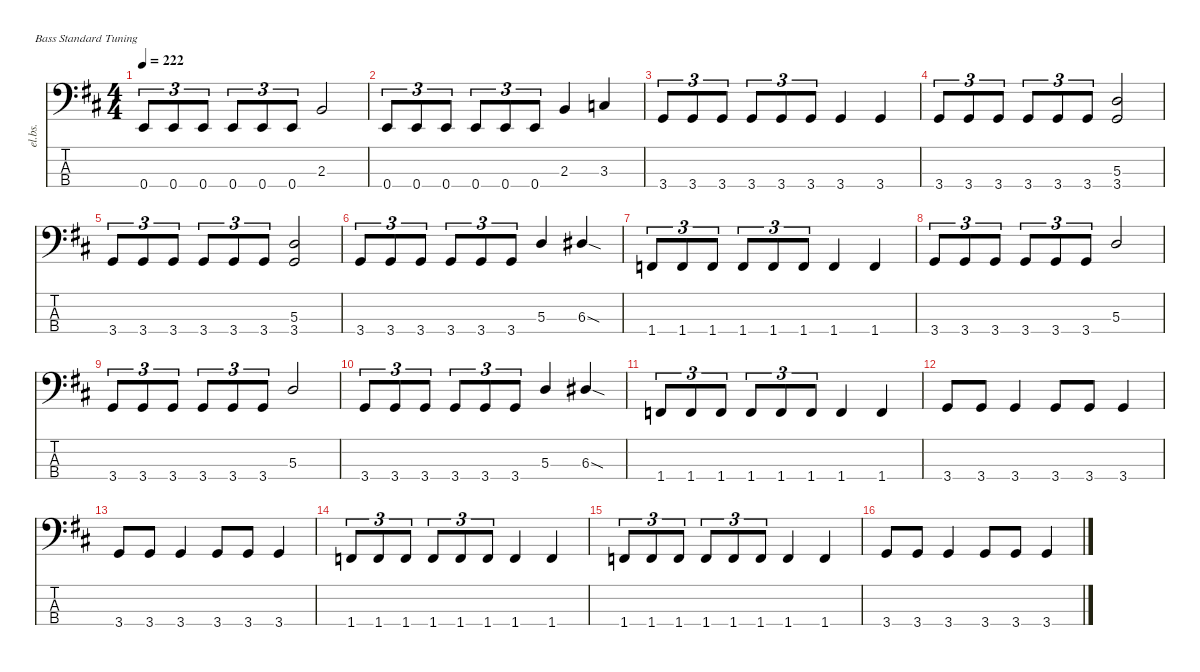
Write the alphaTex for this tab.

\defaultSystemsLayout 4
\hideDynamics
\bracketExtendMode nobrackets
\otherSystemsTrackNameOrientation horizontal
\track ("Jason Newsted" "el.bs.") {defaultSystemsLayout 8 instrument electricbasspick}
\staff {score tabs}
\tuning (G2 D2 A1 E1)
\ts (4 4)
\tempo 222
\clef f4
\ks bminor
0.4{acc forcenatural}.8{tu (3 2) dy f beam Up} 0.4{acc forcenatural}.8{tu (3 2) beam Up} 0.4{acc forcenatural}.8{tu (3 2) beam Up} 0.4{acc forcenatural}.8{tu (3 2) beam Up} 0.4{acc forcenatural}.8{tu (3 2) beam Up} 0.4{acc forcenatural}.8{tu (3 2) beam Up} 2.3{acc forcenatural}.2{beam Up} |
0.4{acc forcenatural}.8{tu (3 2) beam Up} 0.4{acc forcenatural}.8{tu (3 2) beam Up} 0.4{acc forcenatural}.8{tu (3 2) beam Up} 0.4{acc forcenatural}.8{tu (3 2) beam Up} 0.4{acc forcenatural}.8{tu (3 2) beam Up} 0.4{acc forcenatural}.8{tu (3 2) beam Up} 2.3{acc forcenatural}.4{beam Up} 3.3{acc forcenatural}.4{beam Up} |
3.4{acc forcenatural}.8{tu (3 2) beam Up} 3.4{acc forcenatural}.8{tu (3 2) beam Up} 3.4{acc forcenatural}.8{tu (3 2) beam Up} 3.4{acc forcenatural}.8{tu (3 2) beam Up} 3.4{acc forcenatural}.8{tu (3 2) beam Up} 3.4{acc forcenatural}.8{tu (3 2) beam Up} 3.4{acc forcenatural}.4{beam Up} 3.4{acc forcenatural}.4{beam Up} |
3.4{acc forcenatural}.8{tu (3 2) beam Up} 3.4{acc forcenatural}.8{tu (3 2) beam Up} 3.4{acc forcenatural}.8{tu (3 2) beam Up} 3.4{acc forcenatural}.8{tu (3 2) beam Up} 3.4{acc forcenatural}.8{tu (3 2) beam Up} 3.4{acc forcenatural}.8{tu (3 2) beam Up} (5.3{acc forcenatural} 3.4{acc forcenatural}).2{beam Up} |
3.4{acc forcenatural}.8{tu (3 2) beam Up} 3.4{acc forcenatural}.8{tu (3 2) beam Up} 3.4{acc forcenatural}.8{tu (3 2) beam Up} 3.4{acc forcenatural}.8{tu (3 2) beam Up} 3.4{acc forcenatural}.8{tu (3 2) beam Up} 3.4{acc forcenatural}.8{tu (3 2) beam Up} (5.3{acc forcenatural} 3.4{acc forcenatural}).2{beam Up} |
3.4{acc forcenatural}.8{tu (3 2) beam Up} 3.4{acc forcenatural}.8{tu (3 2) beam Up} 3.4{acc forcenatural}.8{tu (3 2) beam Up} 3.4{acc forcenatural}.8{tu (3 2) beam Up} 3.4{acc forcenatural}.8{tu (3 2) beam Up} 3.4{acc forcenatural}.8{tu (3 2) beam Up} 5.3{acc forcenatural}.4{beam Up} 6.3{sod acc #}.4{beam Up} |
1.4{acc forcenatural}.8{tu (3 2) beam Up} 1.4{acc forcenatural}.8{tu (3 2) beam Up} 1.4{acc forcenatural}.8{tu (3 2) beam Up} 1.4{acc forcenatural}.8{tu (3 2) beam Up} 1.4{acc forcenatural}.8{tu (3 2) beam Up} 1.4{acc forcenatural}.8{tu (3 2) beam Up} 1.4{acc forcenatural}.4{beam Up} 1.4{acc forcenatural}.4{beam Up} |
3.4{acc forcenatural}.8{tu (3 2) beam Up} 3.4{acc forcenatural}.8{tu (3 2) beam Up} 3.4{acc forcenatural}.8{tu (3 2) beam Up} 3.4{acc forcenatural}.8{tu (3 2) beam Up} 3.4{acc forcenatural}.8{tu (3 2) beam Up} 3.4{acc forcenatural}.8{tu (3 2) beam Up} 5.3{acc forcenatural}.2{beam Up} |
3.4{acc forcenatural}.8{tu (3 2) beam Up} 3.4{acc forcenatural}.8{tu (3 2) beam Up} 3.4{acc forcenatural}.8{tu (3 2) beam Up} 3.4{acc forcenatural}.8{tu (3 2) beam Up} 3.4{acc forcenatural}.8{tu (3 2) beam Up} 3.4{acc forcenatural}.8{tu (3 2) beam Up} 5.3{acc forcenatural}.2{beam Up} |
3.4{acc forcenatural}.8{tu (3 2) beam Up} 3.4{acc forcenatural}.8{tu (3 2) beam Up} 3.4{acc forcenatural}.8{tu (3 2) beam Up} 3.4{acc forcenatural}.8{tu (3 2) beam Up} 3.4{acc forcenatural}.8{tu (3 2) beam Up} 3.4{acc forcenatural}.8{tu (3 2) beam Up} 5.3{acc forcenatural}.4{beam Up} 6.3{sod acc #}.4{beam Up} |
1.4{acc forcenatural}.8{tu (3 2) beam Up} 1.4{acc forcenatural}.8{tu (3 2) beam Up} 1.4{acc forcenatural}.8{tu (3 2) beam Up} 1.4{acc forcenatural}.8{tu (3 2) beam Up} 1.4{acc forcenatural}.8{tu (3 2) beam Up} 1.4{acc forcenatural}.8{tu (3 2) beam Up} 1.4{acc forcenatural}.4{beam Up} 1.4{acc forcenatural}.4{beam Up} |
3.4{acc forcenatural}.8{beam Up} 3.4{acc forcenatural}.8{beam Up} 3.4{acc forcenatural}.4{beam Up} 3.4{acc forcenatural}.8{beam Up} 3.4{acc forcenatural}.8{beam Up} 3.4{acc forcenatural}.4{beam Up} |
3.4{acc forcenatural}.8{beam Up} 3.4{acc forcenatural}.8{beam Up} 3.4{acc forcenatural}.4{beam Up} 3.4{acc forcenatural}.8{beam Up} 3.4{acc forcenatural}.8{beam Up} 3.4{acc forcenatural}.4{beam Up} |
1.4{acc forcenatural}.8{tu (3 2) beam Up} 1.4{acc forcenatural}.8{tu (3 2) beam Up} 1.4{acc forcenatural}.8{tu (3 2) beam Up} 1.4{acc forcenatural}.8{tu (3 2) beam Up} 1.4{acc forcenatural}.8{tu (3 2) beam Up} 1.4{acc forcenatural}.8{tu (3 2) beam Up} 1.4{acc forcenatural}.4{beam Up} 1.4{acc forcenatural}.4{beam Up} |
1.4{acc forcenatural}.8{tu (3 2) beam Up} 1.4{acc forcenatural}.8{tu (3 2) beam Up} 1.4{acc forcenatural}.8{tu (3 2) beam Up} 1.4{acc forcenatural}.8{tu (3 2) beam Up} 1.4{acc forcenatural}.8{tu (3 2) beam Up} 1.4{acc forcenatural}.8{tu (3 2) beam Up} 1.4{acc forcenatural}.4{beam Up} 1.4{acc forcenatural}.4{beam Up} |
3.4{acc forcenatural}.8{beam Up} 3.4{acc forcenatural}.8{beam Up} 3.4{acc forcenatural}.4{beam Up} 3.4{acc forcenatural}.8{beam Up} 3.4{acc forcenatural}.8{beam Up} 3.4{acc forcenatural}.4{beam Up}
